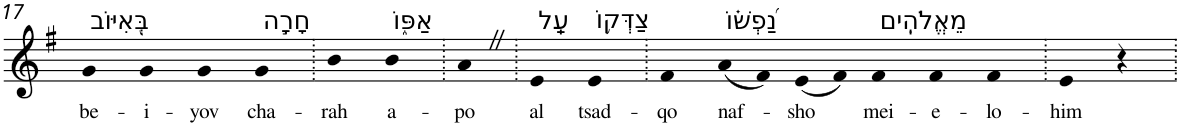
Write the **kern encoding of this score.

**kern	**text
*part1	*part1
*staff1	*staff1
*I"Piano	*
*I'Pno	*
!!LO:PB:g=z
*clefG2	*
*k[f#]	*
*G:	*
=17	=17
!LO:TX:a:t=בְּ֭אִיּוֹב	!
!	!LO:LY:b
4g	be-
!	!LO:LY:b
4g	-i-
!	!LO:LY:b
4g	-yov
!LO:TX:a:t=חָרָ֣ה	!
!	!LO:LY:b
4g	cha-
=18.	=18.
!	!LO:LY:b
4b	-rah
!LO:TX:a:t=אַפּ֑וֹ	!
!	!LO:LY:b
4b	a-
=19.	=19.
!	!LO:LY:b
4aZ	-po
=20.	=20.
!LO:TX:a:t=עַֽל	!
!	!LO:LY:b
4e	al
!LO:TX:a:t=צַדְּק֥וֹ	!
!	!LO:LY:b
4e	tsad-
=21.	=21.
!	!LO:LY:b
4f#	-qo
!LO:TX:a:t=נַ֝פְשׁ֗וֹ	!
!	!LO:LY:b
(8a	naf-
8f#)	.
!	!LO:LY:b
(8e	-sho
8f#)	.
!LO:TX:a:t=מֵאֱלֹהִֽים	!
!	!LO:LY:b
4f#	mei-
!	!LO:LY:b
4f#	-e-
!	!LO:LY:b
4f#	-lo-
=22.	=22.
!	!LO:LY:b
4e	-him
4r	.
=.	=.
*-	*-
